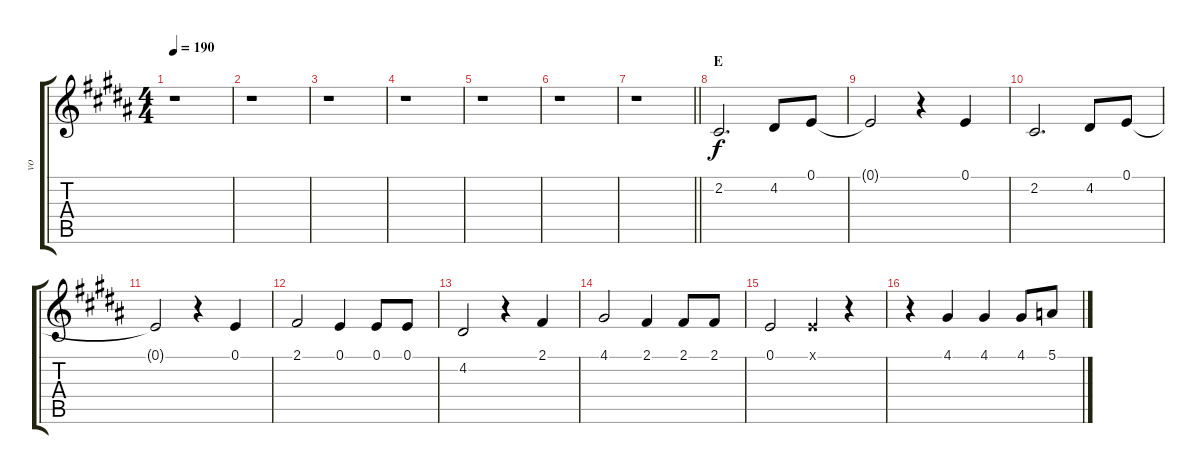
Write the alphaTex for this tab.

\track ("vo" "vo") {instrument flute}
\staff {score tabs}
\tuning (E4 B3 G3 D3 A2 E2) {hide}
\ts (4 4)
\tempo 190
\clef g2
\ks b
r.1{dy f} |
r.1 |
r.1 |
r.1 |
r.1 |
r.1 |
\barLineRight lightlight
r.1 |
\section ("" "E")
2.2.2{d} 4.2.8 0.1.8 |
0.1{t}.2 r.4 0.1.4 |
2.2.2{d} 4.2.8 0.1.8 |
0.1{t}.2 r.4 0.1.4 |
2.1.2 0.1.4 0.1.8 0.1.8 |
4.2.2 r.4 2.1.4 |
4.1.2 2.1.4 2.1.8 2.1.8 |
0.1.2 0.1{x}.4 r.4 |
r.4 4.1.4 4.1.4 4.1.8 5.1.8
